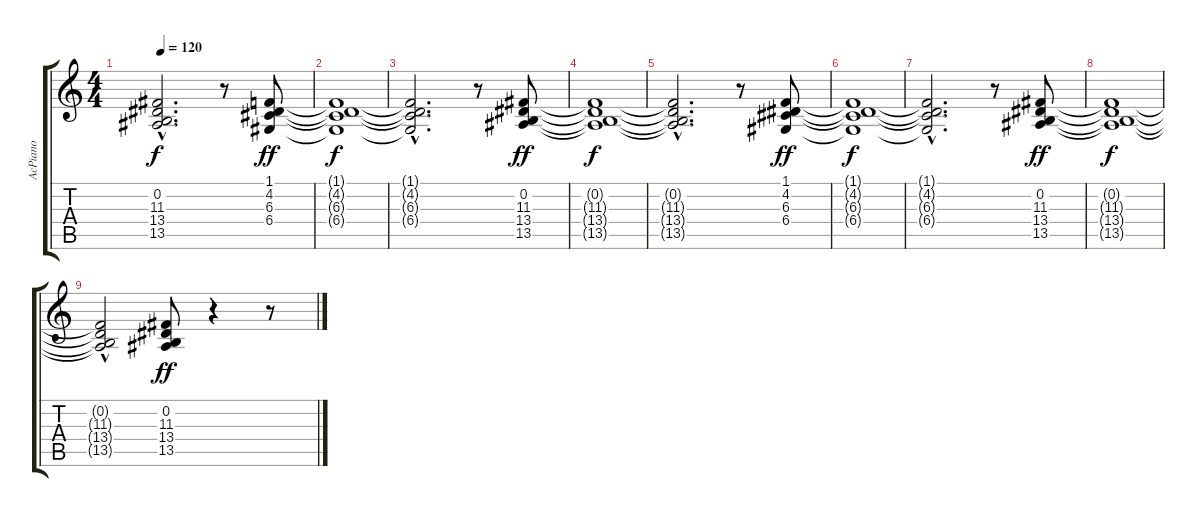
\track ("AcPiano " "AcPiano ") {instrument acousticgrandpiano}
\staff {score tabs}
\tuning (E4 B3 G3 D3 A2 E2) {hide}
\ts (4 4)
\tempo 120
\clef g2
\ks c
(0.2{hac t} 11.3{hac t} 13.4{hac t} 13.5{hac t}).2{d dy f} r.8 (1.1 4.2 6.3 6.4).8{dy ff} |
(1.1{t} 4.2{t} 6.3{t} 6.4{t}).1{dy f} |
(1.1{hac t} 4.2{hac t} 6.3{hac t} 6.4{hac t}).2{d} r.8 (0.2 11.3 13.4 13.5).8{dy ff} |
(0.2{t} 11.3{t} 13.4{t} 13.5{t}).1{dy f} |
(0.2{hac t} 11.3{hac t} 13.4{hac t} 13.5{hac t}).2{d} r.8 (1.1 4.2 6.3 6.4).8{dy ff} |
(1.1{t} 4.2{t} 6.3{t} 6.4{t}).1{dy f} |
(1.1{hac t} 4.2{hac t} 6.3{hac t} 6.4{hac t}).2{d} r.8 (0.2 11.3 13.4 13.5).8{dy ff} |
(0.2{t} 11.3{t} 13.4{t} 13.5{t}).1{dy f} |
(0.2{t} 11.3{hac t} 13.4{t} 13.5{t}).2 (0.2 11.3 13.4 13.5).8{dy ff} r.4 r.8
